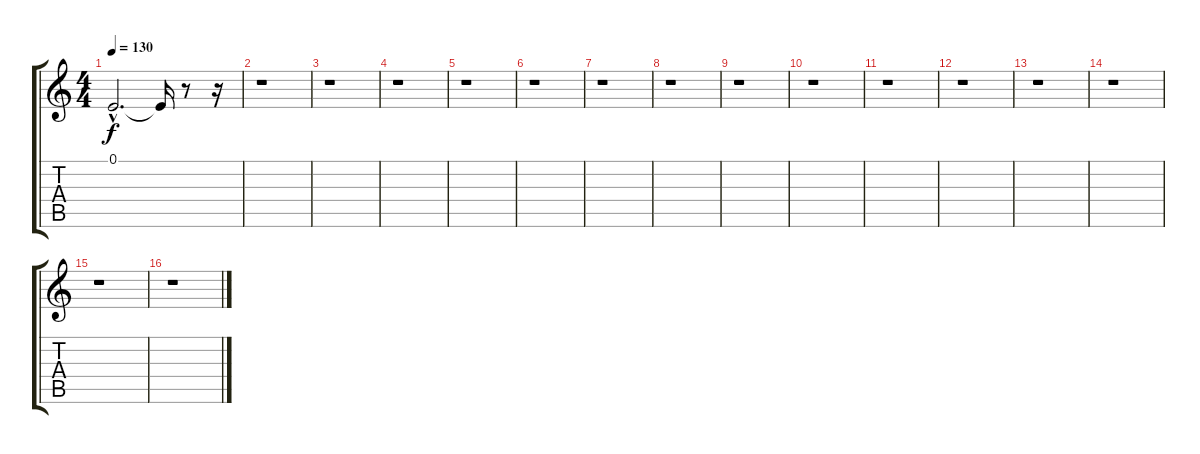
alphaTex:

\track "" {instrument brightacousticpiano}
\staff {score tabs}
\tuning (E4 B3 G3 D3 A2 E2) {hide}
\ts (4 4)
\tempo 130
\clef g2
\ks c
0.1{hac t}.2{d dy f} 0.1{t}.16 r.8 r.16 |
r.1 |
r.1 |
r.1 |
r.1 |
r.1 |
r.1 |
r.1 |
r.1 |
r.1 |
r.1 |
r.1 |
r.1 |
r.1 |
r.1 |
r.1
